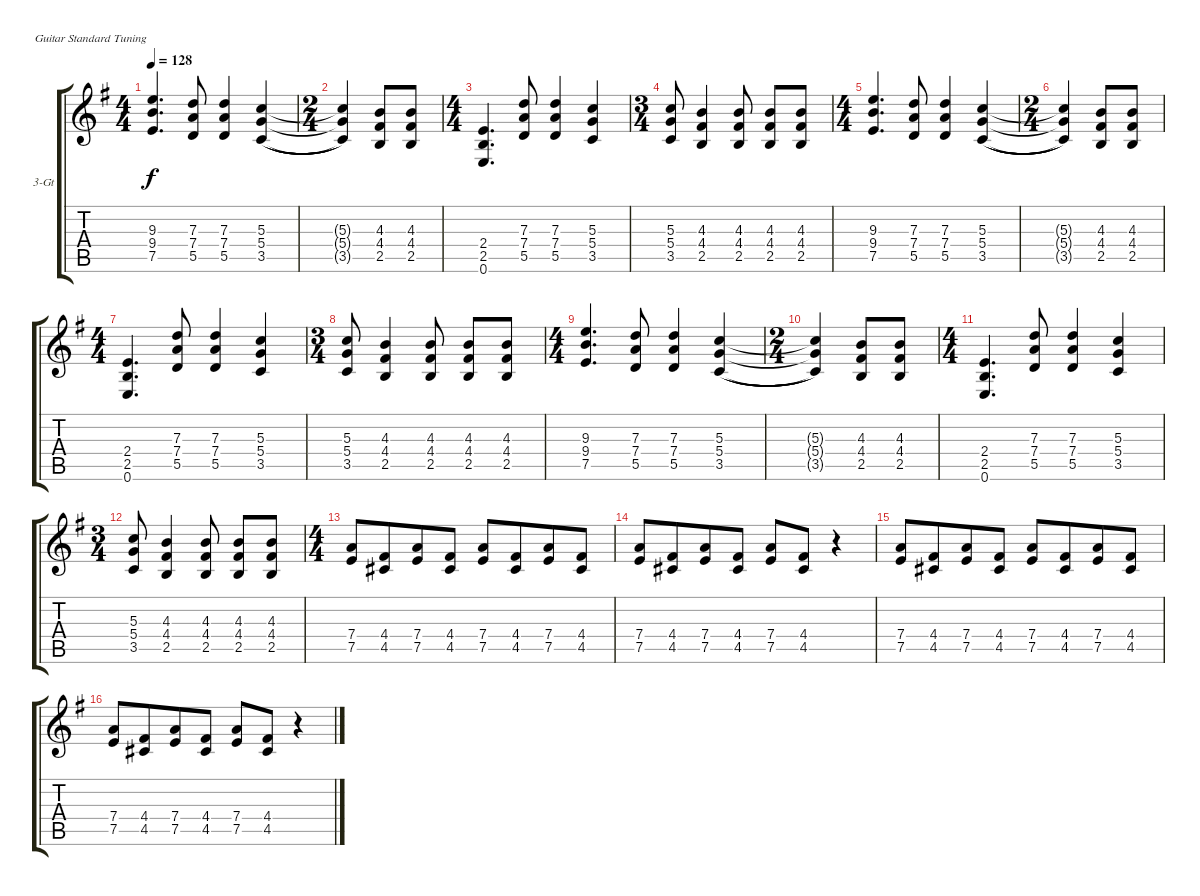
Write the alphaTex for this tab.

\bracketExtendMode groupsimilarinstruments
\firstSystemTrackNameOrientation horizontal
\otherSystemsTrackNameOrientation horizontal
\track ("3-Gt" "3-Gt") {instrument distortionguitar}
\staff {score tabs}
\tuning (E4 B3 G3 D3 A2 E2)
\ts (4 4)
\beaming (8 4 4 6)
\tempo 128
\clef g2
\scale
1.08575
\ks g
(9.3 9.4 7.5).4{d dy f} (7.3 7.4 5.5).8 (7.3 7.4 5.5).4 (3.5 5.4 5.3).4{legatoorigin} |
\ts (2 4)
\beaming (8 4 4 6)
\scale
0.91425 (5.3{t} 5.4{t} 3.5{t}).4 (4.3 4.4 2.5).8 (4.3 4.4 2.5).8 |
\ts (4 4)
\beaming (8 4 4 6)
\scale
1.08575 (2.4 2.5 0.6).4{d} (7.3 7.4 5.5).8 (7.3 7.4 5.5).4 (3.5 5.4 5.3).4 |
\ts (3 4)
\beaming (8 4 4 6)
\scale
0.91425 (5.3 5.4 3.5).8 (4.3 4.4 2.5).4 (4.3 4.4 2.5).8 (4.3 4.4 2.5).8 (4.3 4.4 2.5).8 |
\ts (4 4)
\beaming (8 4 4 6)
\scale
1.08575 (9.3 9.4 7.5).4{d} (7.3 7.4 5.5).8 (7.3 7.4 5.5).4 (3.5 5.4 5.3).4{legatoorigin} |
\ts (2 4)
\beaming (8 4 4 6)
\scale
0.91425 (5.3{t} 5.4{t} 3.5{t}).4 (4.3 4.4 2.5).8 (4.3 4.4 2.5).8 |
\ts (4 4)
\beaming (8 4 4 6)
\scale
1.08575 (2.4 2.5 0.6).4{d} (7.3 7.4 5.5).8 (7.3 7.4 5.5).4 (3.5 5.4 5.3).4 |
\ts (3 4)
\beaming (8 4 4 6)
\scale
0.91425 (5.3 5.4 3.5).8 (4.3 4.4 2.5).4 (4.3 4.4 2.5).8 (4.3 4.4 2.5).8 (4.3 4.4 2.5).8 |
\ts (4 4)
\beaming (8 4 4 6)
\scale
1.08575 (9.3 9.4 7.5).4{d} (7.3 7.4 5.5).8 (7.3 7.4 5.5).4 (3.5 5.4 5.3).4{legatoorigin} |
\ts (2 4)
\beaming (8 4 4 6)
\scale
0.91425 (5.3{t} 5.4{t} 3.5{t}).4 (4.3 4.4 2.5).8 (4.3 4.4 2.5).8 |
\ts (4 4)
\beaming (8 4 4 6)
\scale
1.08575 (2.4 2.5 0.6).4{d} (7.3 7.4 5.5).8 (7.3 7.4 5.5).4 (3.5 5.4 5.3).4 |
\ts (3 4)
\beaming (8 4 4 6)
\scale
0.91425 (5.3 5.4 3.5).8 (4.3 4.4 2.5).4 (4.3 4.4 2.5).8 (4.3 4.4 2.5).8 (4.3 4.4 2.5).8 |
\ts (4 4)
\beaming (8 4 4 6)
\scale
1.08575 (7.4 7.5).8 (4.4 4.5).8 (7.4 7.5).8 (4.4 4.5).8 (7.4 7.5).8 (4.4 4.5).8 (7.4 7.5).8 (4.4 4.5).8 |
\scale
0.91425 (7.4 7.5).8 (4.4 4.5).8 (7.4 7.5).8 (4.4 4.5).8 (7.4 7.5).8 (4.4 4.5).8 r.4 |
\scale
1.05549 (7.4 7.5).8 (4.4 4.5).8 (7.4 7.5).8 (4.4 4.5).8 (7.4 7.5).8 (4.4 4.5).8 (7.4 7.5).8 (4.4 4.5).8 |
\scale
0.944515 (7.4 7.5).8 (4.4 4.5).8 (7.4 7.5).8 (4.4 4.5).8 (7.4 7.5).8 (4.4 4.5).8 r.4
